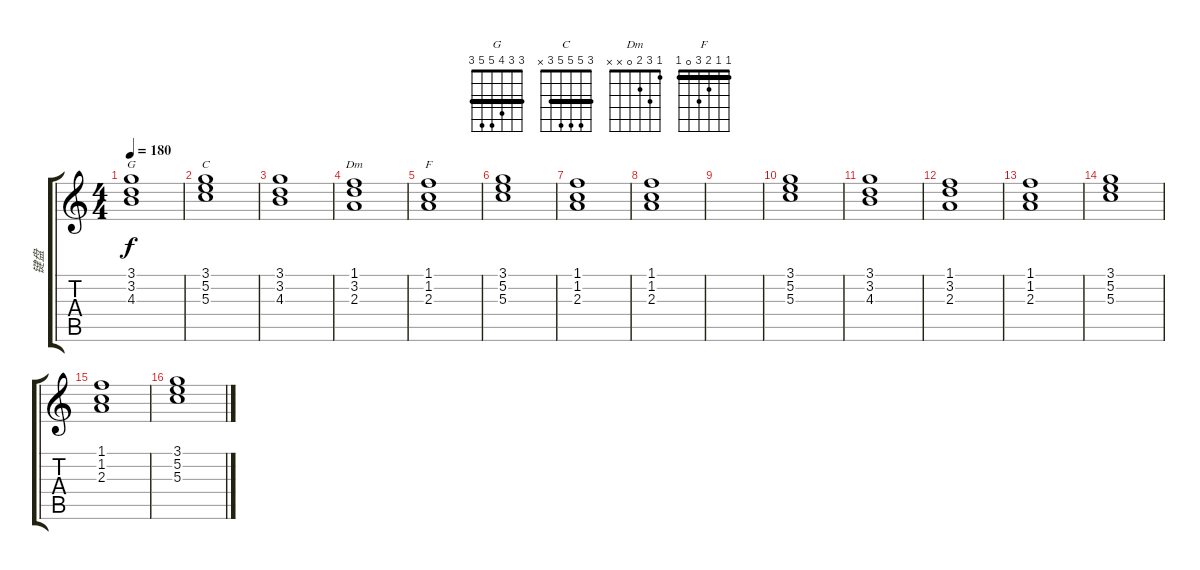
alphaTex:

\track ("键盘" "键盘") {instrument contrabass}
\staff {score tabs}
\tuning (E4 B3 G3 D3 A2 E2) {hide}
\chord ("G" 3 3 4 5 5 3) {barre 3}
\chord ("C" 3 5 5 5 3 x) {barre 3}
\chord ("Dm" 1 3 2 0 x x)
\chord ("F" 1 1 2 3 0 1) {barre 1}
\ts (4 4)
\tempo 180
\clef g2
\ks c
(3.1 3.2 4.3).1{ch "G" dy f} |
(3.1 5.2 5.3).1{ch "C"} |
(3.1 3.2 4.3).1 |
(1.1 3.2 2.3).1{ch "Dm"} |
(1.1 1.2 2.3).1{ch "F"} |
(3.1 5.2 5.3).1 |
(1.1 1.2 2.3).1 |
(1.1 1.2 2.3).1 |
|
(3.1 5.2 5.3).1 |
(3.1 3.2 4.3).1 |
(1.1 3.2 2.3).1 |
(1.1 1.2 2.3).1 |
(3.1 5.2 5.3).1 |
(1.1 1.2 2.3).1 |
(3.1 5.2 5.3).1
